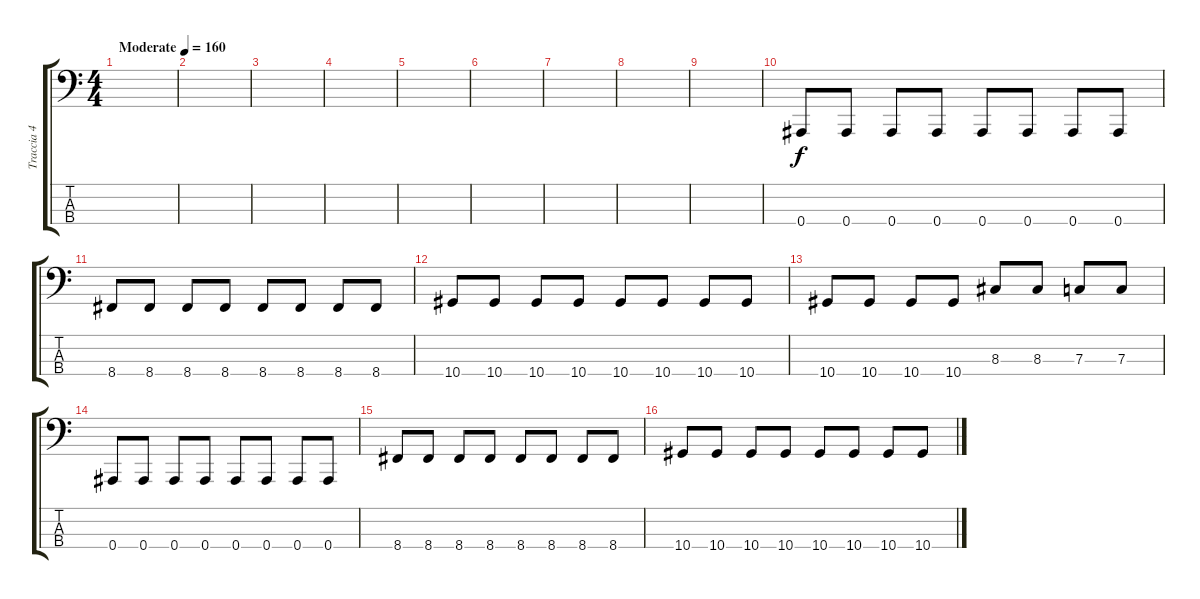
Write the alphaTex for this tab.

\track ("Traccia 4" "Traccia 4") {instrument electricbassfinger}
\staff {score tabs}
\tuning (Eb2 Bb1 F1 Bb0) {hide}
\ts (4 4)
\tempo (160 "Moderate")
\clef f4
\ks c
|
|
|
|
|
|
|
|
|
0.4.8 0.4.8 0.4.8 0.4.8 0.4.8 0.4.8 0.4.8 0.4.8 |
8.4.8 8.4.8 8.4.8 8.4.8 8.4.8 8.4.8 8.4.8 8.4.8 |
10.4.8 10.4.8 10.4.8 10.4.8 10.4.8 10.4.8 10.4.8 10.4.8 |
10.4.8 10.4.8 10.4.8 10.4.8 8.3.8 8.3.8 7.3.8 7.3.8 |
0.4.8 0.4.8 0.4.8 0.4.8 0.4.8 0.4.8 0.4.8 0.4.8 |
8.4.8 8.4.8 8.4.8 8.4.8 8.4.8 8.4.8 8.4.8 8.4.8 |
10.4.8 10.4.8 10.4.8 10.4.8 10.4.8 10.4.8 10.4.8 10.4.8
